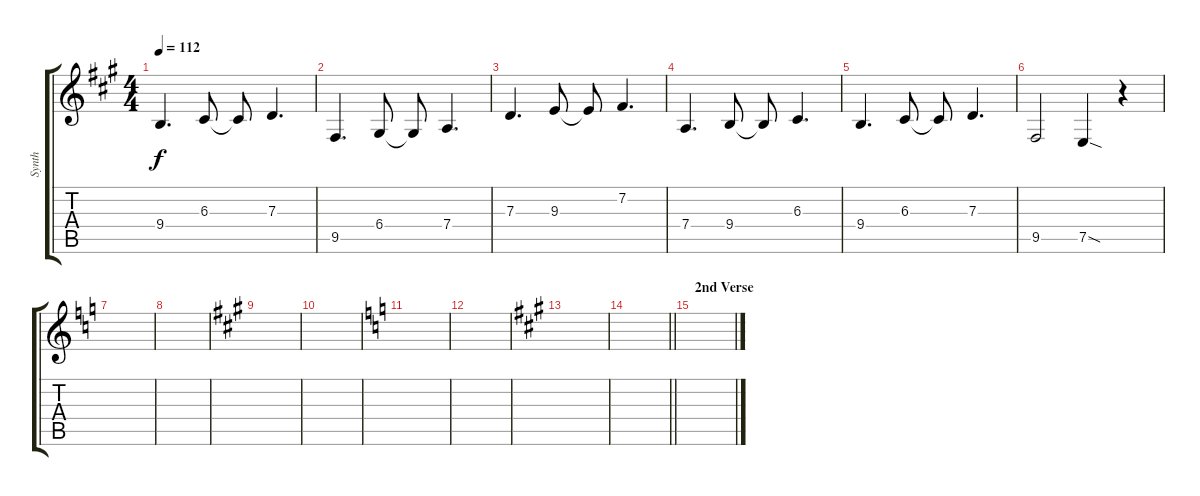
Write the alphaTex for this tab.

\track ("Synth" "Synth") {instrument lead1square}
\staff {score tabs}
\tuning (E4 B3 G3 D3 A2 E2) {hide}
\ts (4 4)
\tempo 112
\clef g2
\ks a
9.4.4{d dy f} 6.3.8 6.3{t}.8 7.3.4{d} |
9.5.4{d} 6.4.8 6.4{t}.8 7.4.4{d} |
7.3.4{d instrument distortionguitar} 9.3.8 9.3{t}.8 7.2.4{d} |
7.4.4{d} 9.4.8 9.4{t}.8 6.3.4{d} |
9.4.4{d} 6.3.8 6.3{t}.8 7.3.4{d} |
9.5.2 7.5{sod}.4 r.4 |
\ks c
|
|
\ks a
|
|
\ks c
|
|
\ks a
|
\barLineRight lightlight
|
\section ("" "2nd Verse")
